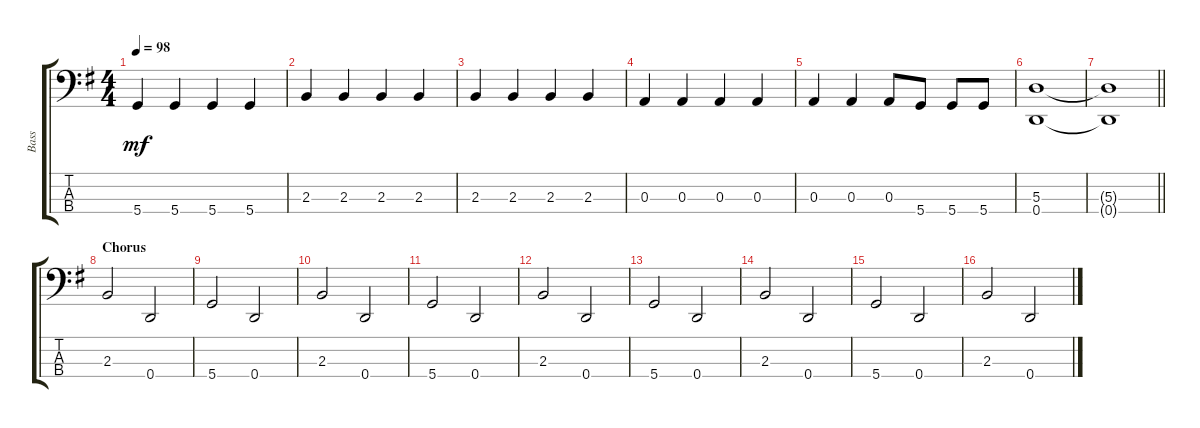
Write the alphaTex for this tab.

\track ("Bass" "Bass") {instrument electricbassfinger}
\staff {score tabs}
\tuning (G2 D2 A1 D1) {hide}
\ts (4 4)
\tempo 98
\clef f4
\ks g
5.4.4{dy mf} 5.4.4 5.4.4 5.4.4 |
2.3.4 2.3.4 2.3.4 2.3.4 |
2.3.4 2.3.4 2.3.4 2.3.4 |
0.3.4 0.3.4 0.3.4 0.3.4 |
0.3.4 0.3.4 0.3.8 5.4.8 5.4.8 5.4.8 |
(5.3 0.4).1 |
\barLineRight lightlight
(5.3{t} 0.4{t}).1 |
\section ("" "Chorus")
2.3.2 0.4.2 |
5.4.2 0.4.2 |
2.3.2 0.4.2 |
5.4.2 0.4.2 |
2.3.2 0.4.2 |
5.4.2 0.4.2 |
2.3.2 0.4.2 |
5.4.2 0.4.2 |
2.3.2 0.4.2
